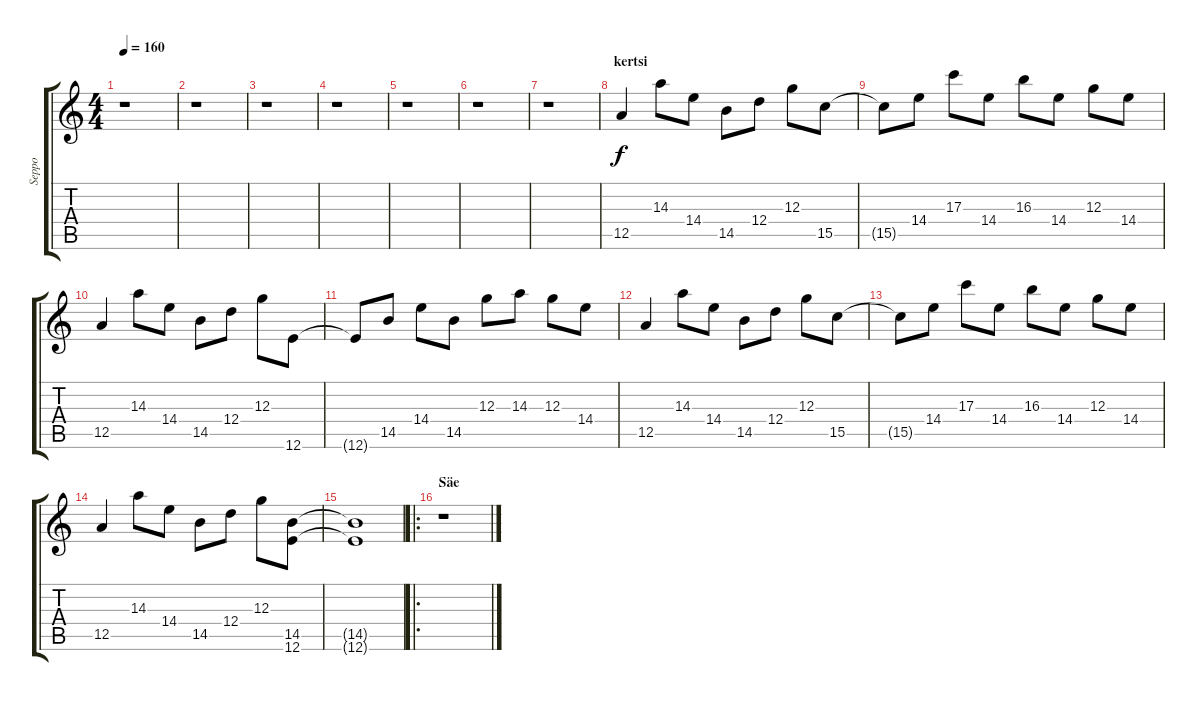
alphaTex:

\track ("Seppo" "Seppo") {instrument overdrivenguitar}
\staff {score tabs}
\tuning (E4 B3 G3 D3 A2 E2) {hide}
\ts (4 4)
\tempo 160
\clef g2
\ks c
r.1{dy f} |
r.1 |
r.1 |
r.1 |
r.1 |
r.1 |
r.1 |
\section ("" "kertsi")
12.5.4 14.3.8 14.4.8 14.5.8 12.4.8 12.3.8 15.5.8 |
15.5{t}.8 14.4.8 17.3.8 14.4.8 16.3.8 14.4.8 12.3.8 14.4.8 |
12.5.4 14.3.8 14.4.8 14.5.8 12.4.8 12.3.8 12.6.8 |
12.6{t}.8 14.5.8 14.4.8 14.5.8 12.3.8 14.3.8 12.3.8 14.4.8 |
12.5.4 14.3.8 14.4.8 14.5.8 12.4.8 12.3.8 15.5.8 |
15.5{t}.8 14.4.8 17.3.8 14.4.8 16.3.8 14.4.8 12.3.8 14.4.8 |
12.5.4 14.3.8 14.4.8 14.5.8 12.4.8 12.3.8 (14.5 12.6).8 |
(14.5{t} 12.6{t}).1 |
\ro
\section ("" "Säe")
r.1
